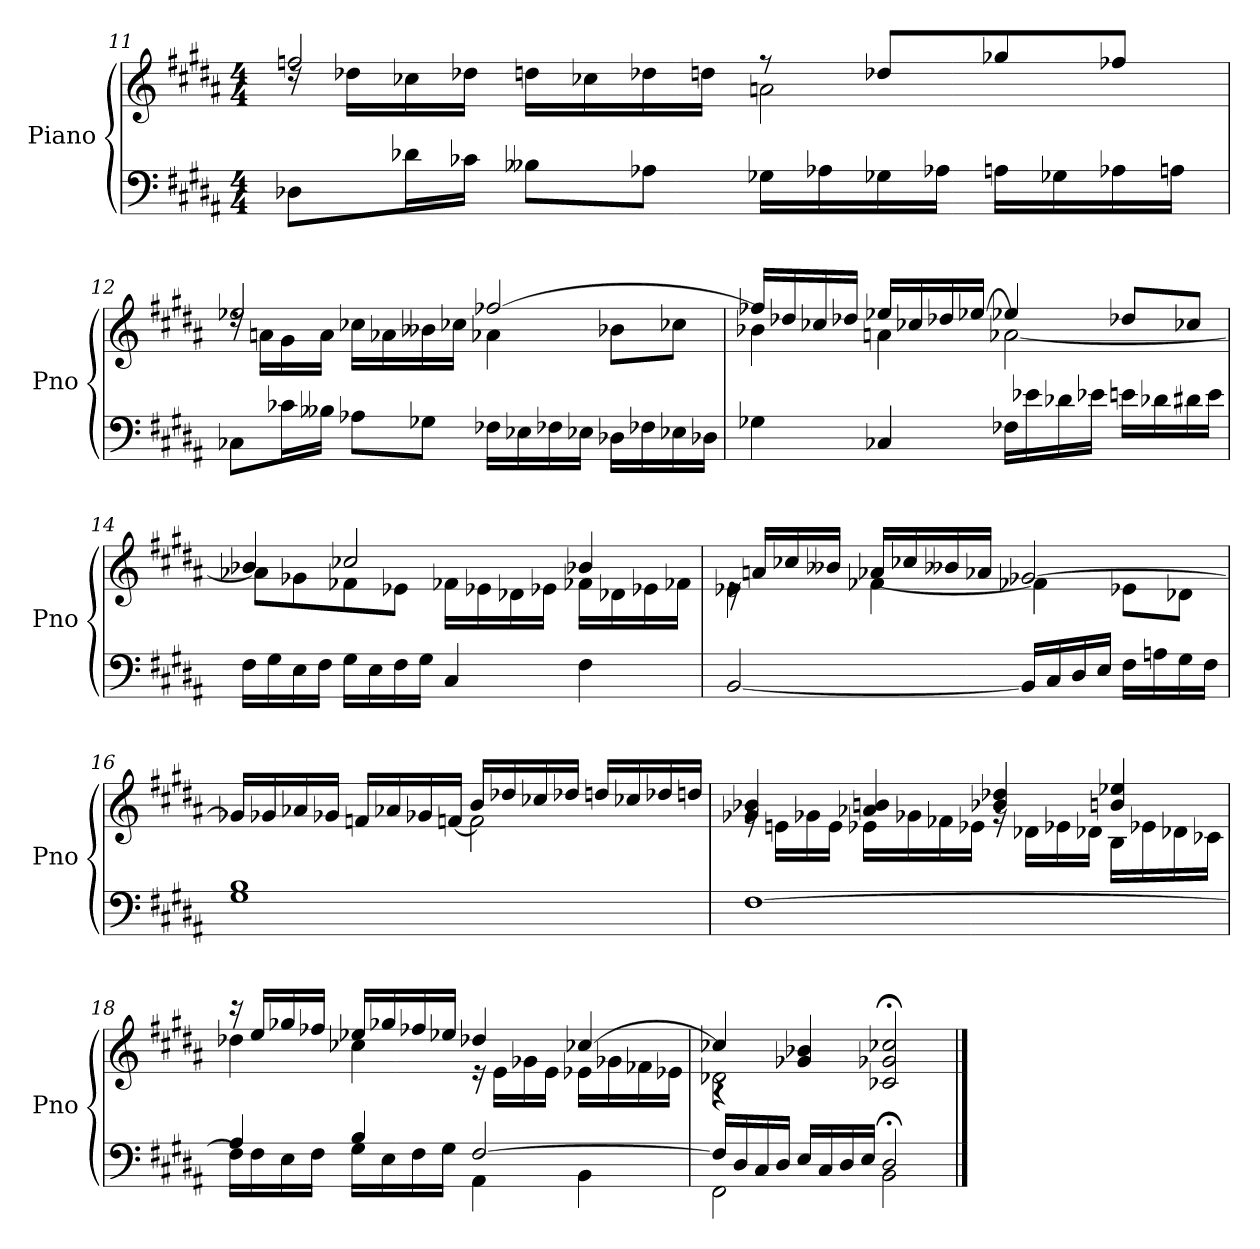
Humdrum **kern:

**kern	**kern
*part1	*part1
*staff2	*staff1
*I"Piano	*
*I'Pno	*
*clefF4	*clefG2
*k[f#c#g#d#a#]	*k[f#c#g#d#a#]
*M4/4	*M4/4
=11	=11
*	*^
8D-Xi\L	2ffni/	16rdd
.	.	16dd-Xi\LL
16d-Xi\L	.	16cc-Xi\
16c-Xi\JJ	.	16dd-Xi\JJ
8B--Xj\L	.	16ddn\LL
.	.	16cc-Xi\
8A-Xi\J	.	16dd-Xi\
.	.	16dd\JJ
16G-Xi\LL	8r	2an\
16A-Xi\	.	.
16G-Xi\	8dd-Xi/L	.
16A-Xi\JJ	.	.
16An\LL	8gg-Xi/	.
16G-Xi\	.	.
16A-Xi\	8ff-Xi/J	.
16A\JJ	.	.
=12	=12	=12
8C-Xi\L	2ee-Xi/	16rdd
.	.	16an\LL
16c-Xi\L	.	16g#Z\
16B--Xj\JJ	.	16a\JJ
8A-Xi\L	.	16cc-Xi\LL
.	.	16a-Xi\
8G-Xi\J	.	16b--Xj\
.	.	16cc-Xi\JJ
16F-Xi\LL	[2ff-Xi/	4a-Xi\
16E-Xi\	.	.
16F-Xi\	.	.
16E-Xi\JJ	.	.
16D-Xi\LL	.	8b-Xi\L
16F-Xi\	.	.
16E-Xi\	.	8cc-Xi\J
16D-Xi\JJ	.	.
!!LO:LB:g=z	!!
=13	=13	=13
4G-Xi\	16ff-Xi/LL]	4b-Xi\
.	16dd-Xi/	.
.	16cc-Xi/	.
.	16dd-Xi/JJ	.
4C-Xi/	16ee-Xi/LL	4an\
.	16cc-Xi/	.
.	16dd-Xi/	.
.	[16ee-Xi/JJ	.
16F-Xi\LL	4ee-Xi/]	[2a-Xi\
16e-Xi\	.	.
16d-Xi\	.	.
16e-Xi\JJ	.	.
16e\LL	8dd-Xi/L	.
16d-Xi\	.	.
16d#\	8cc-Xi/J	.
16e\JJ	.	.
=14	=14	=14
16F#\LL	4b-Xi/	8a-Xi\L]
16G#\	.	.
16E\	.	8g-Xi\
16F#\JJ	.	.
16G#\LL	2cc-Xi/	8f-Xi\
16E\	.	.
16F#\	.	8e-Xi\J
16G#\JJ	.	.
4C#/	.	16f-Xi\LL
.	.	16e-Xi\
.	.	16d-Xi\
.	.	16e-Xi\JJ
4F#\	4b-Xi/	16f-Xi\LL
.	.	16d-Xi\
.	.	16e-Xi\
.	.	16f-Xj\JJ
=15	=15	=15
[2BB/	16re	4e-Xi\
.	16an/LL	.
.	16cc-Xi/	.
.	16b--Xj/JJ	.
.	16a-Xi/LL	[4f-Xi\
.	16cc-Xi/	.
.	16b--Xj/	.
.	16a-Xi/JJ	.
16BB/LL]	[2g-Xi/	4f-Xj\]
16C#/	.	.
16D#/	.	.
16E/JJ	.	.
16F#\LL	.	8e-Xi\L
16An\	.	.
16G#\	.	8d-Xi\J
16F#\JJ	.	.
!!LO:PB:g=z	!!
=16	=16	=16
*^	*	*
2ryy	1G# 1B	16g-Xi/LL]	2ryy
.	.	16g-Xi/	.
.	.	16a-Xi/	.
.	.	16g-Xi/JJ	.
.	.	16fni/LL	.
.	.	16a-Xi/	.
.	.	16g-Xi/	.
.	.	[16fni/JJ	.
2ryy	.	2fni\]	16b/LL
.	.	.	16dd-Xi/
.	.	.	16cc-Xi/
.	.	.	16dd-Xi/JJ
.	.	.	16ddn/LL
.	.	.	16cc-Xi/
.	.	.	16dd-Xi/
.	.	.	16dd/JJ
*v	*v	*	*
=17	=17	=17
[1F#	4g-Xi/ 4b-Xi/	16rg
.	.	16en\LL
.	.	16g-Xi\
.	.	16e\JJ
.	4a-Xi/ 4b/	16e-Xi\LL
.	.	16g-Xi\
.	.	16f-Xj\
.	.	16e-Xi\JJ
.	4b-Xi/ 4dd-Xi/	16rg
.	.	16d-Xi\LL
.	.	16e-Xi\
.	.	16d-Xi\JJ
.	4b/ 4ee-Xi/	16B\LL
.	.	16e-Xi\
.	.	16d-Xi\
.	.	16c-Xi\JJ
!!LO:LB:g=z	!!
=18	=18	=18
*^	*	*
16F#\LL]	4A#/	16r	4dd-Xi\
16F#\	.	16ee/LL	.
16E\	.	16gg-Xi/	.
16F#\JJ	.	16ff-Xj/JJ	.
16G#\LL	4B/	16ee-Xi/LL	4cc-Xi\
16E\	.	16gg-Xi/	.
16F#\	.	16ff-Xj/	.
16G#\JJ	.	16ee-Xi/JJ	.
[2F#/	4AA#\	4dd-Xi/	16r
.	.	.	16e\LL
.	.	.	16g-Xi\
.	.	.	16e\JJ
.	4BB\	[4cc-Xi/	16e-Xi\LL
.	.	.	16g-Xi\
.	.	.	16f-Xi\
.	.	.	16e-Xi\JJ
=19	=19	=19	=19
*^	*^	*	*^
2ryy	4ryy	16F#/LL]	2FF#\	4cc-Xi/]	2d-Xi\	4rA
.	.	16D#/	.	.	.	.
.	.	16C#/	.	.	.	.
.	.	16D#/JJ	.	.	.	.
.	2.ryy	16E/LL	.	4g-Xi/ 4b-Xi/	.	2.ryy
.	.	16C#/	.	.	.	.
.	.	16D#/	.	.	.	.
.	.	16E/JJ	.	.	.	.
2ryy	.	2D#/	2BB;\	2c-Xi/;< 2g-Xi/;< 2cc-Xi/;<	2ryy	.
*v	*v	*v	*v	*	*	*
*	*v	*v	*v
==	==
*-	*-
